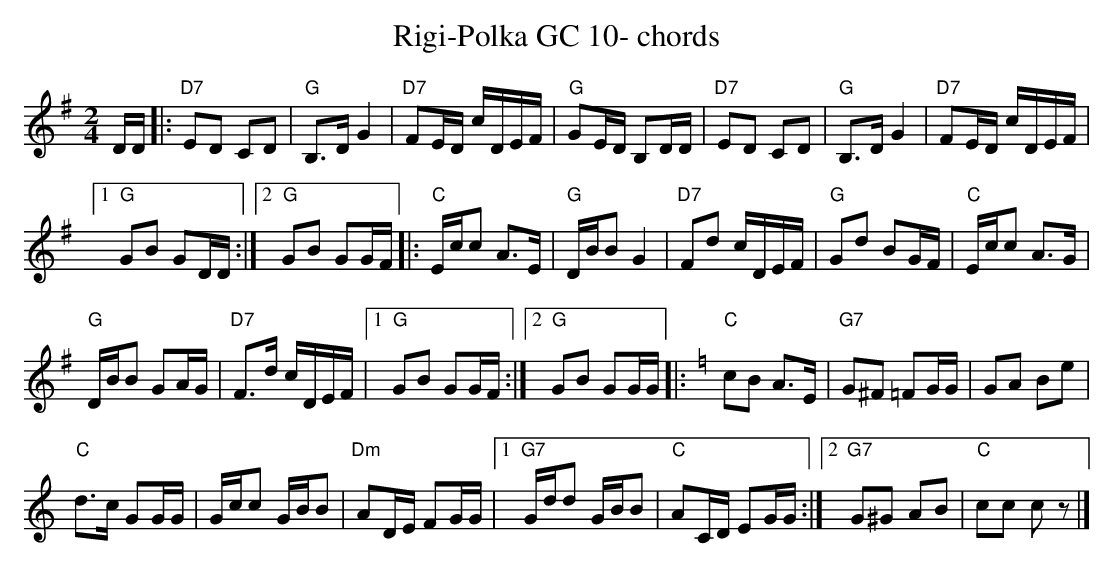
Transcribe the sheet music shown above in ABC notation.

X:1
T:Rigi-Polka GC 10- chords
M:2/4
L:1/16
K:Gmaj%%MIDI gchordon
DD |: "D7"E2D2 C2D2 | "G"B,3D G4 | "D7"F2ED cDEF | "G"G2ED B,2DD | "D7"E2D2 C2D2 | "G"B,3D G4 | "D7"F2ED cDEF |1
"G"G2B2 G2DD :|2 "G"G2B2 G2GF |: "C"Ecc2 A3E | "G"DBB2 G4 | "D7"F2d2 cDEF | "G"G2d2 B2GF | "C"Ecc2 A3G |
"G"DBB2 G2AG | "D7"F3d cDEF |1 "G"G2B2 G2GF :|2 "G"G2B2 G2GG |: [K:Cmaj] "C"c2B2 A3E | "G7"G2^F2 =F2GG | G2A2 B2e2 |
"C"d3c G2GG | Gcc2 GBB2 | "Dm"A2DE F2GG |1 "G7"Gdd2 GBB2 | "C"A2CD E2GG :|2 "G7"G2^G2 A2B2 | "C"c2c2 c2z2 |]
